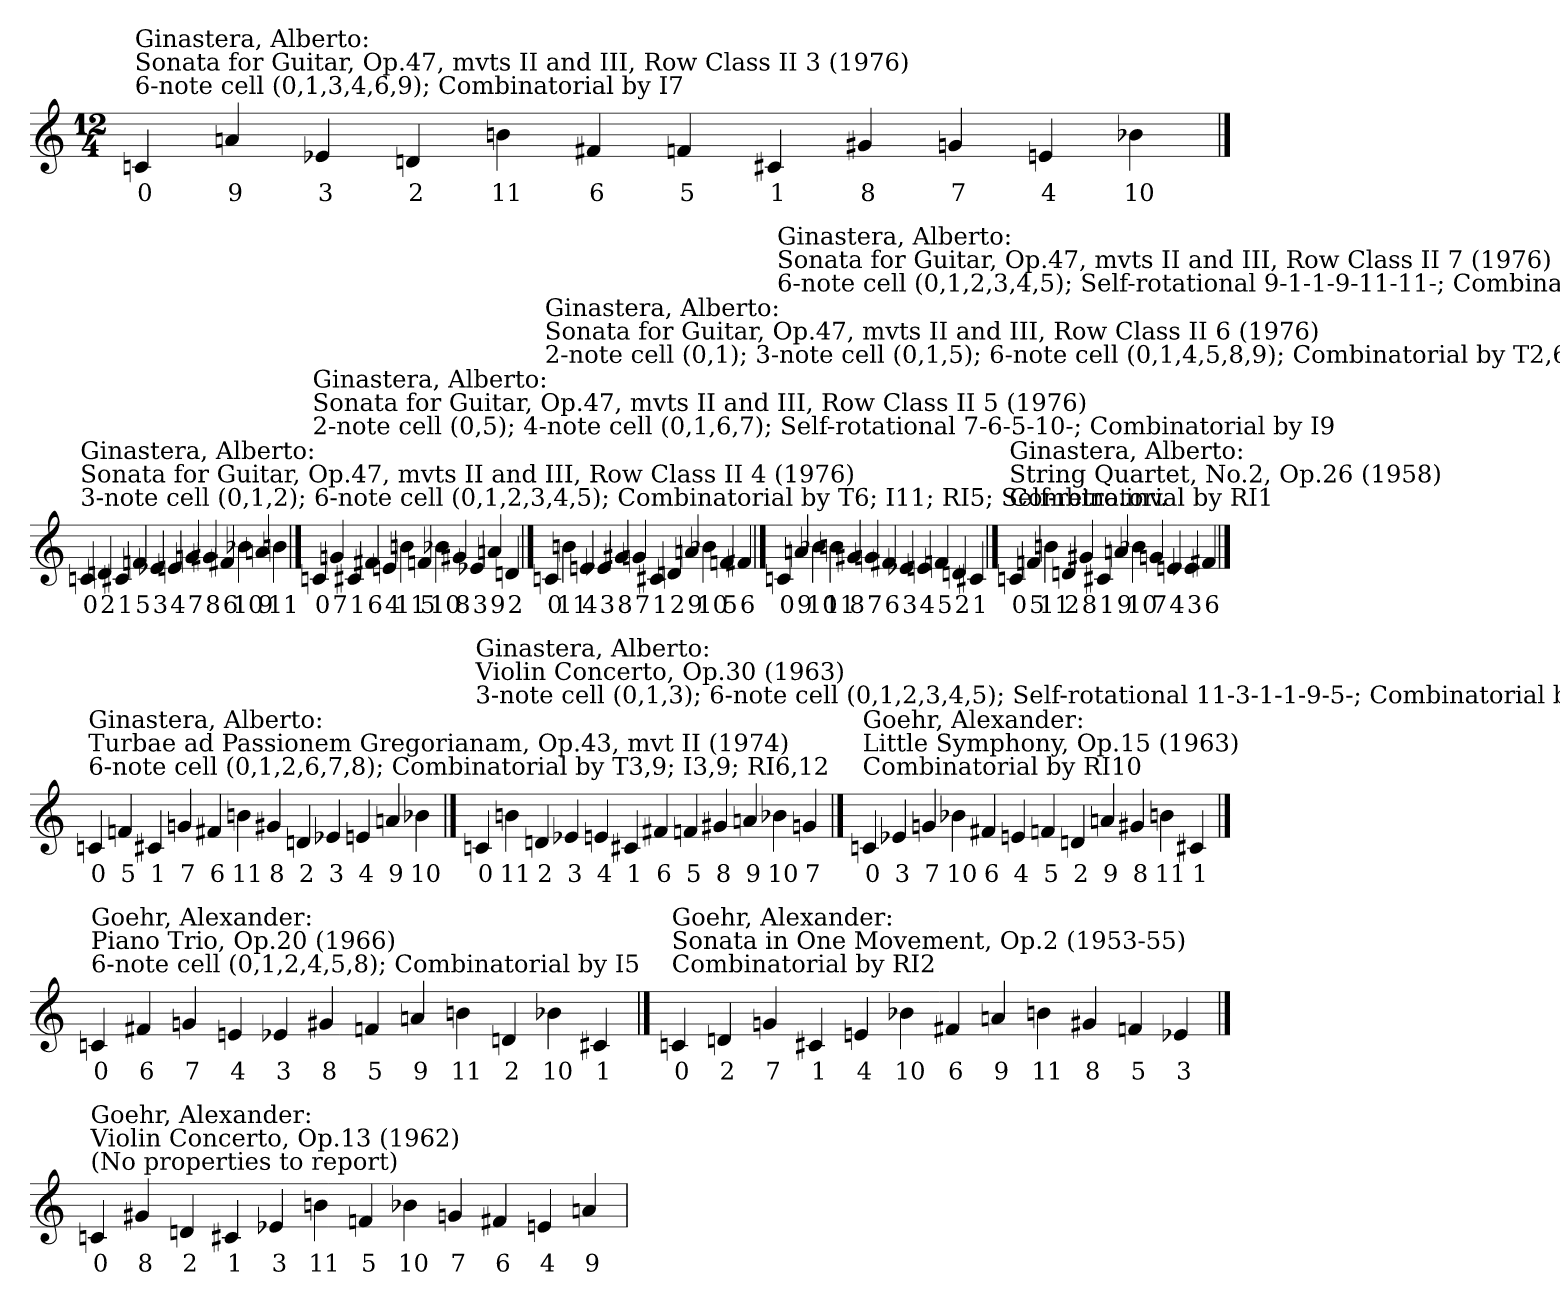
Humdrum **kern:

**kern	**text
*part1	*part1
*staff1	*staff1
!!LO:LB:g=z
*M12/4	*
==313	==313
!LO:TX:t=Ginastera, Alberto&colon; \nSonata for Guitar, Op.47, mvts II and III, Row Class II 3 (1976)\n6-note cell (0,1,3,4,6,9); Combinatorial by I7	!
4cn	0
4an	9
4e-X	3
4dn	2
4bn	11
4f#X	6
4fn	5
4c#X	1
4g#X	8
4gn	7
4en	4
4b-X	10
!!LO:LB:g=z
==314	==314
!LO:TX:t=Ginastera, Alberto&colon; \nSonata for Guitar, Op.47, mvts II and III, Row Class II 4 (1976)\n3-note cell (0,1,2); 6-note cell (0,1,2,3,4,5); Combinatorial by T6; I11; RI5; Self-retro.inv.	!
4cn	0
4dn	2
4c#X	1
4fn	5
4e-X	3
4en	4
4gn	7
4g#X	8
4f#X	6
4b-X	10
4an	9
4bn	11
!!LO:LB:g=z
==315	==315
!LO:TX:t=Ginastera, Alberto&colon; \nSonata for Guitar, Op.47, mvts II and III, Row Class II 5 (1976)\n2-note cell (0,5); 4-note cell (0,1,6,7); Self-rotational 7-6-5-10-; Combinatorial by I9	!
4cn	0
4gn	7
4c#X	1
4f#X	6
4en	4
4bn	11
4fn	5
4b-X	10
4g#X	8
4e-X	3
4an	9
4dn	2
!!LO:LB:g=z
==316	==316
!LO:TX:t=Ginastera, Alberto&colon; \nSonata for Guitar, Op.47, mvts II and III, Row Class II 6 (1976)\n2-note cell (0,1); 3-note cell (0,1,5); 6-note cell (0,1,4,5,8,9); Combinatorial by T2,6,10; I1,5,9; RI3,7,11; Self-retro.	!
4cn	0
4bn	11
4en	4
4e-X	3
4g#X	8
4gn	7
4c#X	1
4dn	2
4an	9
4b-X	10
4fn	5
4f#X	6
!!LO:LB:g=z
==317	==317
!LO:TX:t=Ginastera, Alberto&colon; \nSonata for Guitar, Op.47, mvts II and III, Row Class II 7 (1976)\n6-note cell (0,1,2,3,4,5); Self-rotational 9-1-1-9-11-11-; Combinatorial by T6; I1; RI7	!
4cn	0
4an	9
4b-X	10
4bn	11
4g#X	8
4gn	7
4f#X	6
4e-X	3
4en	4
4fn	5
4dn	2
4c#X	1
!!LO:LB:g=z
==318	==318
!LO:TX:t=Ginastera, Alberto&colon; \nString Quartet, No.2, Op.26 (1958)\nCombinatorial by RI1	!
4cn	0
4fn	5
4bn	11
4dn	2
4g#X	8
4c#X	1
4an	9
4b-X	10
4gn	7
4en	4
4e-X	3
4f#X	6
!!LO:LB:g=z
==319	==319
!LO:TX:t=Ginastera, Alberto&colon; \nTurbae ad Passionem Gregorianam, Op.43, mvt II (1974)\n6-note cell (0,1,2,6,7,8); Combinatorial by T3,9; I3,9; RI6,12	!
4cn	0
4fn	5
4c#X	1
4gn	7
4f#X	6
4bn	11
4g#X	8
4dn	2
4e-X	3
4en	4
4an	9
4b-X	10
!!LO:LB:g=z
==320	==320
!LO:TX:t=Ginastera, Alberto&colon; \nViolin Concerto, Op.30 (1963)\n3-note cell (0,1,3); 6-note cell (0,1,2,3,4,5); Self-rotational 11-3-1-1-9-5-; Combinatorial by T6; I9; RI3	!
4cn	0
4bn	11
4dn	2
4e-X	3
4en	4
4c#X	1
4f#X	6
4fn	5
4g#X	8
4an	9
4b-X	10
4gn	7
!!LO:LB:g=z
==321	==321
!LO:TX:t=Goehr, Alexander&colon; \nLittle Symphony, Op.15 (1963)\nCombinatorial by RI10	!
4cn	0
4e-X	3
4gn	7
4b-X	10
4f#X	6
4en	4
4fn	5
4dn	2
4an	9
4g#X	8
4bn	11
4c#X	1
!!LO:LB:g=z
==322	==322
!LO:TX:t=Goehr, Alexander&colon; \nPiano Trio, Op.20 (1966)\n6-note cell (0,1,2,4,5,8); Combinatorial by I5	!
4cn	0
4f#X	6
4gn	7
4en	4
4e-X	3
4g#X	8
4fn	5
4an	9
4bn	11
4dn	2
4b-X	10
4c#X	1
!!LO:LB:g=z
==323	==323
!LO:TX:t=Goehr, Alexander&colon; \nSonata in One Movement, Op.2 (1953-55)\nCombinatorial by RI2	!
4cn	0
4dn	2
4gn	7
4c#X	1
4en	4
4b-X	10
4f#X	6
4an	9
4bn	11
4g#X	8
4fn	5
4e-X	3
!!LO:LB:g=z
==324	==324
!LO:TX:t=Goehr, Alexander&colon; \nViolin Concerto, Op.13 (1962)\n(No properties to report)	!
4cn	0
4g#X	8
4dn	2
4c#X	1
4e-X	3
4bn	11
4fn	5
4b-X	10
4gn	7
4f#X	6
4en	4
4an	9
=	=
*-	*-
